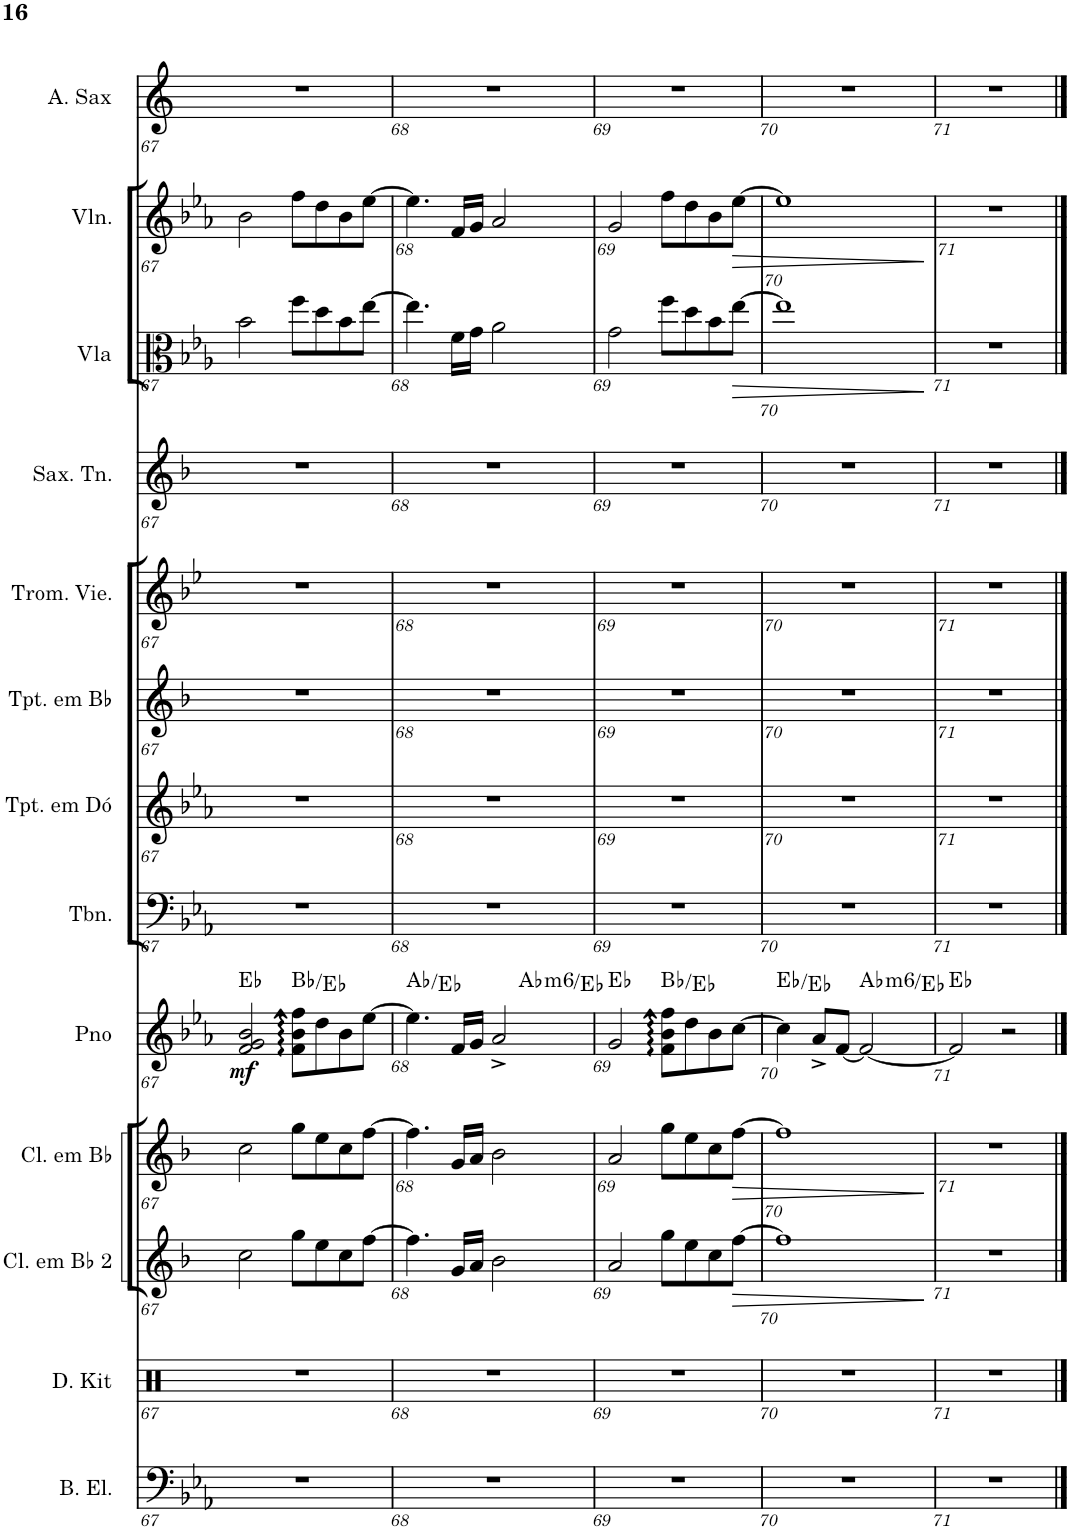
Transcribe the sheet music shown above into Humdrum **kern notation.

**kern	**kern	**kern	**dynam	**kern	**dynam	**kern	**dynam	**harte	**kern	**kern	**kern	**kern	**kern	**kern	**dynam	**kern	**dynam	**kern
*part13	*part12	*part11	*part11	*part10	*part10	*part9	*part9	*part9	*part8	*part7	*part6	*part5	*part4	*part3	*part3	*part2	*part2	*part1
*staff13	*staff12	*staff11	*staff11	*staff10	*staff10	*staff9	*staff9	*	*staff8	*staff7	*staff6	*staff5	*staff4	*staff3	*staff3	*staff2	*staff2	*staff1
*I"Baixo elétrico	*I"Drum Kit	*I"Clarinete em Bb 2	*	*I"Clarinete em Bb	*	*I"Piano	*	*	*I"Trombone	*I"Trompete em Dó	*I"Trompete em Bb	*I"Trompa de Viena	*I"Saxofone Tenor	*I"Viola	*	*I"Violino	*	*I"Alto Saxophone
*I'B. El.	*I'D. Kit	*I'Cl. em Bb 2	*	*I'Cl. em Bb	*	*I'Pno	*	*	*I'Tbn.	*I'Tpt. em Dó	*I'Tpt. em Bb	*I'Trom. Vie.	*I'Sax. Tn.	*I'Vla	*	*I'Vln.	*	*I'A. Sax
!!LO:PB:g=z
*clefF4	*clefX	*clefG2	*	*clefG2	*	*clefG2	*	*	*clefF4	*clefG2	*clefG2	*clefG2	*clefG2	*clefC3	*	*clefG2	*	*clefG2
*Trd7c12	*	*Trd1c2	*	*Trd1c2	*	*	*	*	*	*Trd1c2	*Trd1c2	*Trd4c7	*Trd8c14	*	*	*	*	*Trd5c9
*k[b-e-a-]	*k[]	*k[b-]	*	*k[b-]	*	*k[b-e-a-]	*	*	*k[b-e-a-]	*k[b-e-a-]	*k[b-]	*k[b-e-]	*k[b-]	*k[b-e-a-]	*	*k[b-e-a-]	*	*k[]
*M4/4	*M4/4	*M4/4	*	*M4/4	*	*M4/4	*	*	*M4/4	*M4/4	*M4/4	*M4/4	*M4/4	*M4/4	*	*M4/4	*	*M4/4
=67	=67	=67	=67	=67	=67	=67	=67	=67	=67	=67	=67	=67	=67	=67	=67	=67	=67	=67
!	!	!	!	!	!	!	!LO:DY:b	!	!	!	!	!	!	!	!	!	!	!
1r	1r	2cc\	.	2cc\	.	2f/ 2g/ 2b-/	mf	Eb:maj	1r	1r	1r	1r	1r	2b-\	.	2b-\	.	1r
.	.	8gg\L	.	8gg\L	.	8f\ 8b-\ 8ff\L	.	Bb:maj/4	.	.	.	.	.	8ff\L	.	8ff\L	.	.
.	.	8ee\	.	8ee\	.	8dd\	.	.	.	.	.	.	.	8dd\	.	8dd\	.	.
.	.	8cc\	.	8cc\	.	8b-\	.	.	.	.	.	.	.	8b-\	.	8b-\	.	.
.	.	[8ff\J	.	[8ff\J	.	[8ee-\J	.	.	.	.	.	.	.	[8ee-\J	.	[8ee-\J	.	.
=68	=68	=68	=68	=68	=68	=68	=68	=68	=68	=68	=68	=68	=68	=68	=68	=68	=68	=68
*	*	*	*	*	*	*^	*	*	*	*	*	*	*	*	*	*	*	*
1r	1r	4.ff\]	.	4.ff\]	.	4.ee-\]	2.ryy	.	Ab:maj/5	1r	1r	1r	1r	1r	4.ee-\]	.	4.ee-\]	.	1r
.	.	16g/LL	.	16g/LL	.	16f/LL	.	.	.	.	.	.	.	.	16f\LL	.	16f/LL	.	.
.	.	16a/JJ	.	16a/JJ	.	16g/JJ	.	.	.	.	.	.	.	.	16g\JJ	.	16g/JJ	.	.
.	.	2b-\	.	2b-\	.	2a-^/	.	.	.	.	.	.	.	.	2a-\	.	2a-/	.	.
!	!	!	!	!	!	!	!	!	!LO:H:kt=m6	!	!	!	!	!	!	!	!	!	!
.	.	.	.	.	.	.	4ryy	.	Ab:min6/5	.	.	.	.	.	.	.	.	.	.
*	*	*	*	*	*	*v	*v	*	*	*	*	*	*	*	*	*	*	*	*
=69	=69	=69	=69	=69	=69	=69	=69	=69	=69	=69	=69	=69	=69	=69	=69	=69	=69	=69
1r	1r	2a/	.	2a/	.	2g/	.	Eb:maj	1r	1r	1r	1r	1r	2g\	.	2g/	.	1r
.	.	8gg\L	.	8gg\L	.	8f\ 8b-\ 8ff\L	.	Bb:maj/4	.	.	.	.	.	8ff\L	.	8ff\L	.	.
.	.	8ee\	.	8ee\	.	8dd\	.	.	.	.	.	.	.	8dd\	.	8dd\	.	.
.	.	8cc\	.	8cc\	.	8b-\	.	.	.	.	.	.	.	8b-\	.	8b-\	.	.
!	!	!	!LO:HP:b	!	!LO:HP:b	!	!	!	!	!	!	!	!	!	!LO:HP:b	!	!LO:HP:b	!
.	.	[8ff\J	>	[8ff\J	>	[8cc\J	.	.	.	.	.	.	.	[8ee-\J	>	[8ee-\J	>	.
=70	=70	=70	=70	=70	=70	=70	=70	=70	=70	=70	=70	=70	=70	=70	=70	=70	=70	=70
1r	1r	1ff]	.	1ff]	.	4cc\]	.	Eb:maj	1r	1r	1r	1r	1r	1ee-]	.	1ee-]	.	1r
.	.	.	.	.	.	8a-^/L	.	.	.	.	.	.	.	.	.	.	.	.
.	.	.	.	.	.	[8f/J	.	.	.	.	.	.	.	.	.	.	.	.
!	!	!	!	!	!	!	!	!LO:H:kt=m6	!	!	!	!	!	!	!	!	!	!
.	.	.	.	.	.	2f/_	.	Ab:min6/5	.	.	.	.	.	.	.	.	.	.
.	.	.	]	.	]	.	.	.	.	.	.	.	.	.	]	.	]	.
=71	=71	=71	=71	=71	=71	=71	=71	=71	=71	=71	=71	=71	=71	=71	=71	=71	=71	=71
1r	1r	1r	.	1r	.	2f/]	.	Eb:maj	1r	1r	1r	1r	1r	1r	.	1r	.	1r
.	.	.	.	.	.	2r	.	.	.	.	.	.	.	.	.	.	.	.
==	==	==	==	==	==	==	==	==	==	==	==	==	==	==	==	==	==	==
*-	*-	*-	*-	*-	*-	*-	*-	*-	*-	*-	*-	*-	*-	*-	*-	*-	*-	*-
